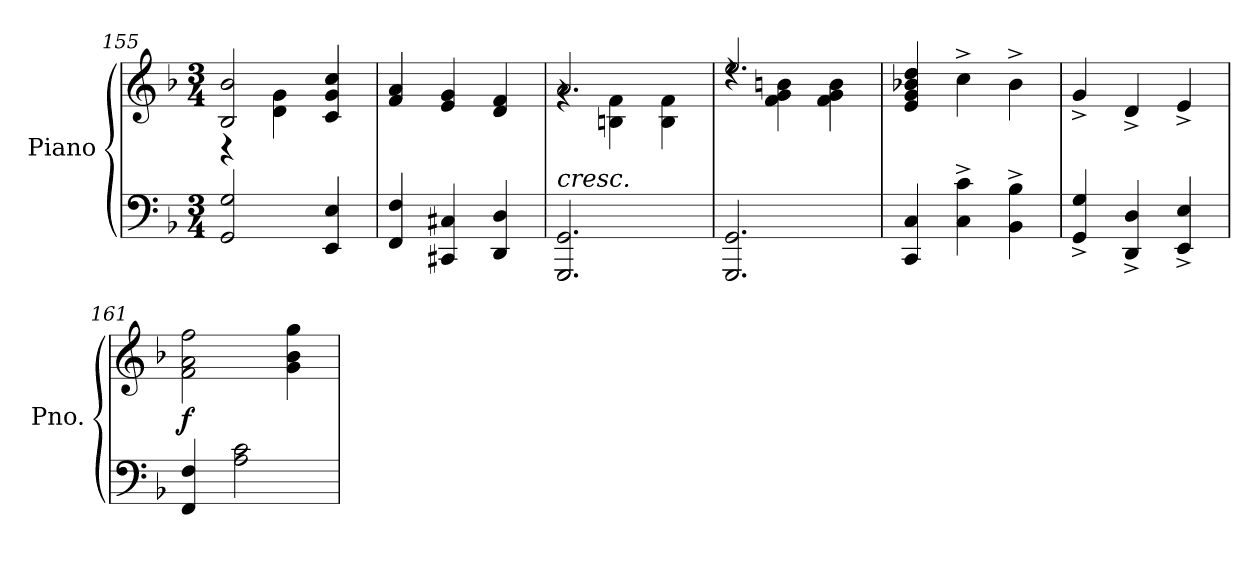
**kern	**kern	**dynam
*part1	*part1	*part1
*staff2	*staff1	*staff1/2
*I"Piano	*	*
*I'Pno.	*	*
*clefF4	*clefG2	*
*k[b-]	*k[b-]	*
*M3/4	*M3/4	*
=155	=155	=155
*	*^	*
2GG/ 2G/	2B-/ 2b-/	4r	.
.	.	4d\ 4g\	.
4EE/ 4E/	4c/ 4g/ 4cc/	4ryy	.
*	*v	*v	*
=156	=156	=156
4FF/ 4F/	4f/ 4a/	.
4CC#X/ 4C#X/	4e/ 4g/	.
4DD/ 4D/	4d/ 4f/	.
!!LO:LB:g=z
=157	=157	=157
*	*^	*
!LO:TX:a:i:t=cresc.	!	!	!
2.GGG/ 2.GG/	2.a/	4rg	.
.	.	4Bn\ 4f\	.
.	.	4B\ 4f\	.
=158	=158	=158	=158
2.GGG/ 2.GG/	2.ee/	4rdd	.
.	.	4f\ 4g\ 4bn\	.
.	.	4f\ 4g\ 4b\	.
*	*v	*v	*
=159	=159	=159
4CC/ 4C/	4e/ 4g/ 4b-X/ 4dd/	.
4C\^ 4c\^	4cc^\	.
4BB-\^ 4B-\^	4b-^\	.
=160	=160	=160
4GG/^ 4G/^	4g^/	.
4DD/^ 4D/^	4d^/	.
4EE/^ 4E/^	4e^/	.
=161	=161	=161
!	!	!LO:DY:b
4FF/ 4F/	2f\ 2a\ 2ff\	f
2A\ 2c\	.	.
.	4g\ 4b-\ 4gg\	.
=	=	=
*-	*-	*-
